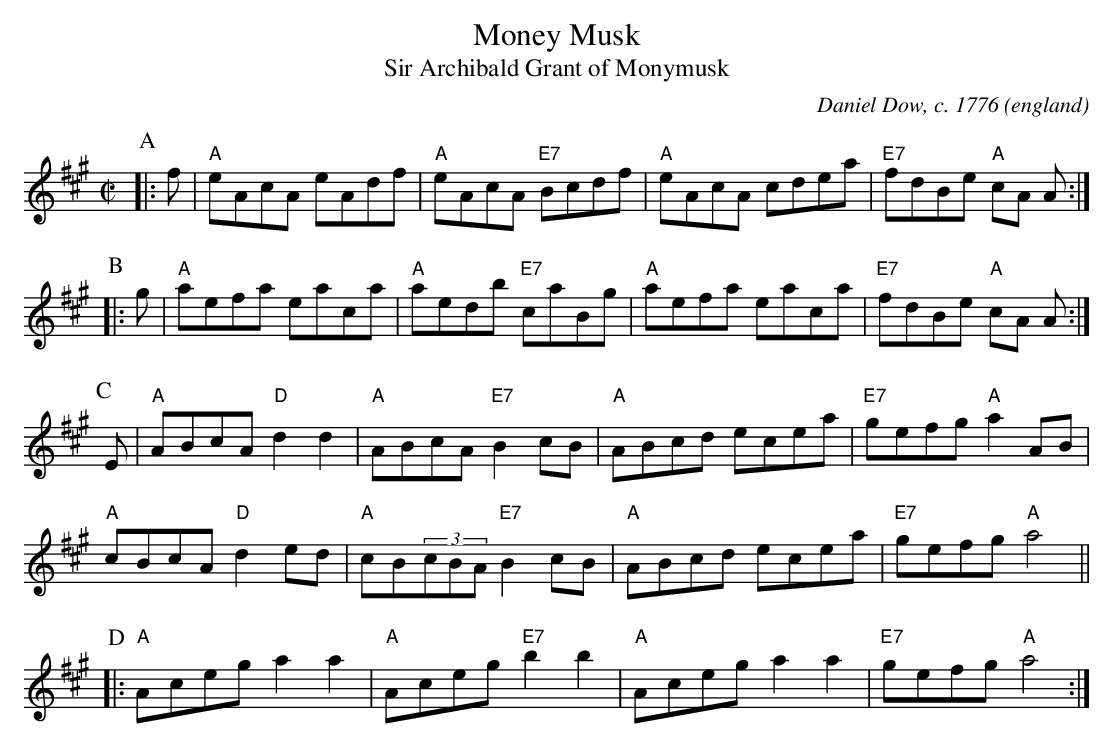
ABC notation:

X:1
T: Money Musk
T: Sir Archibald Grant of Monymusk
O:england
C: Daniel Dow, c. 1776
M: C|
L: 1/8
K: A
P: A
|: f |"A" eAcA eAdf |"A" eAcA "E7" Bcdf |"A" eAcA cdea |"E7" fdBe "A" cA A :|
P: B
|: g |"A" aefa eaca |"A" aedb "E7" caBg |"A" aefa eaca |"E7" fdBe "A" cA A :|
P: C
E |"A" ABcA "D" d2d2 |"A"  ABcA   "E7"B2cB |"A" ABcd ecea |"E7" gefg "A" a2 AB  |
"A" cBcA "D" d2ed |"A" cB(3cBA "E7"B2cB |"A" ABcd ecea |"E7" gefg "A" a4 ||
P: D
|:"A" Aceg a2 a2 |"A" Aceg "E7" b2 b2 |"A" Aceg a2 a2 |"E7" gefg "A" a4 :|
